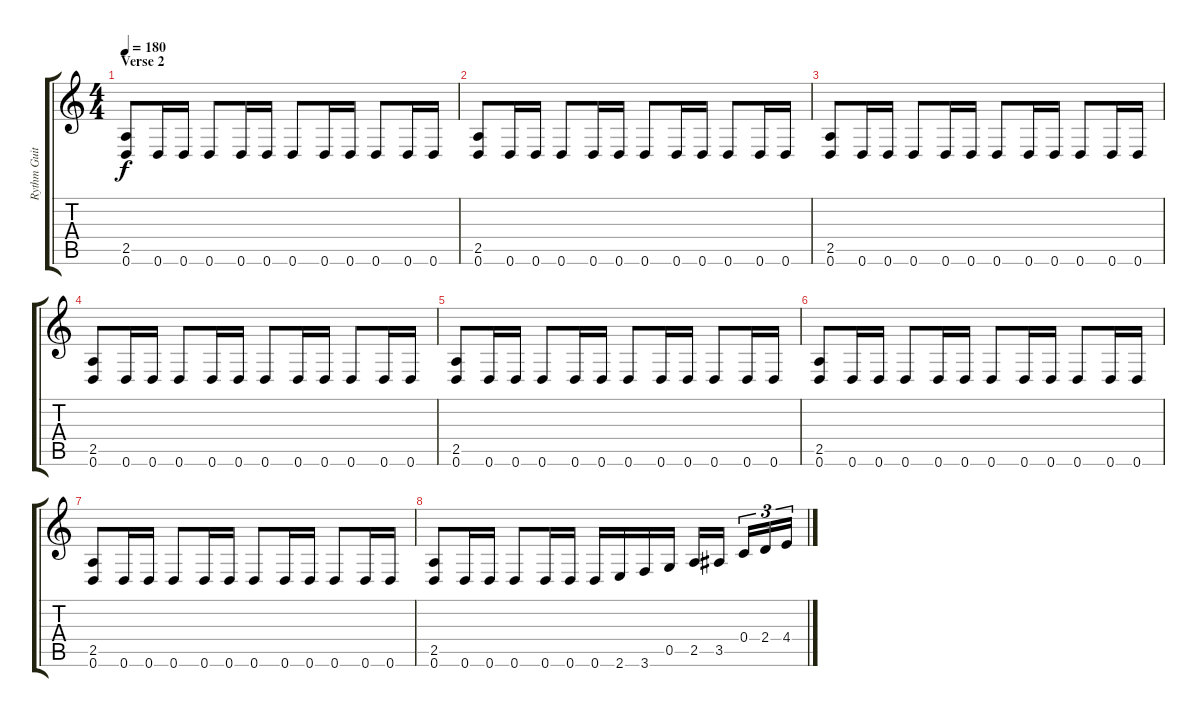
\track ("Rythm Guitar" "Rythm Guit") {instrument distortionguitar}
\staff {score tabs}
\tuning (D4 A3 F3 C3 G2 D2) {hide}
\ts (4 4)
\section ("" "Verse 2")
\tempo 180
\clef g2
\ks c
(2.5 0.6).8{dy f} 0.6.16 0.6.16 0.6.8 0.6.16 0.6.16 0.6.8 0.6.16 0.6.16 0.6.8 0.6.16 0.6.16 |
(2.5 0.6).8 0.6.16 0.6.16 0.6.8 0.6.16 0.6.16 0.6.8 0.6.16 0.6.16 0.6.8 0.6.16 0.6.16 |
(2.5 0.6).8 0.6.16 0.6.16 0.6.8 0.6.16 0.6.16 0.6.8 0.6.16 0.6.16 0.6.8 0.6.16 0.6.16 |
(2.5 0.6).8 0.6.16 0.6.16 0.6.8 0.6.16 0.6.16 0.6.8 0.6.16 0.6.16 0.6.8 0.6.16 0.6.16 |
(2.5 0.6).8 0.6.16 0.6.16 0.6.8 0.6.16 0.6.16 0.6.8 0.6.16 0.6.16 0.6.8 0.6.16 0.6.16 |
(2.5 0.6).8 0.6.16 0.6.16 0.6.8 0.6.16 0.6.16 0.6.8 0.6.16 0.6.16 0.6.8 0.6.16 0.6.16 |
(2.5 0.6).8 0.6.16 0.6.16 0.6.8 0.6.16 0.6.16 0.6.8 0.6.16 0.6.16 0.6.8 0.6.16 0.6.16 |
(2.5 0.6).8 0.6.16 0.6.16 0.6.8 0.6.16 0.6.16 0.6.16 2.6.16 3.6.16 0.5.16 2.5.16 3.5.16 0.4.16{tu (3 2)} 2.4.16{tu (3 2)} 4.4.16{tu (3 2)}
